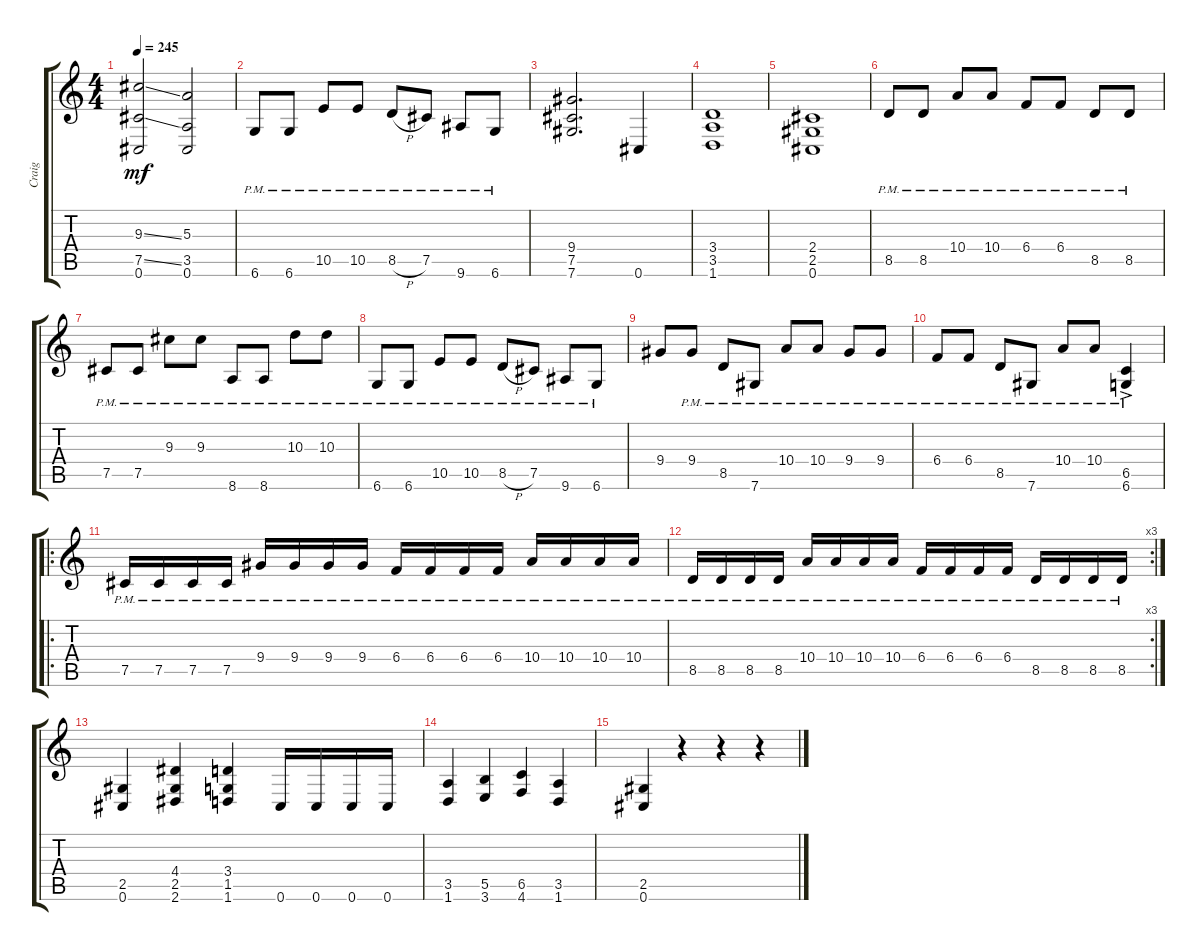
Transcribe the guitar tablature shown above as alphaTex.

\track ("Craig" "Craig") {instrument distortionguitar}
\staff {score tabs}
\tuning (Db4 Ab3 E3 B2 Gb2 Db2) {hide}
\ts (4 4)
\tempo 245
\clef g2
\ks c
(9.3{ss} 7.5{ss} 0.6).2{dy mf} (5.3 3.5 0.6).2 |
6.6{pm}.8 6.6{pm}.8 10.5{pm}.8 10.5{pm}.8 8.5{h pm}.8 7.5{pm}.8 9.6{pm}.8 6.6{pm}.8 |
(9.4 7.5 7.6).2{d} 0.6.4 |
(3.4 3.5 1.6).1 |
(2.4 2.5 0.6).1 |
8.5{pm}.8 8.5{pm}.8 10.4{pm}.8 10.4{pm}.8 6.4{pm}.8 6.4{pm}.8 8.5{pm}.8 8.5{pm}.8 |
7.5{pm}.8 7.5{pm}.8 9.3{pm}.8 9.3{pm}.8 8.6{pm}.8 8.6{pm}.8 10.3{pm}.8 10.3{pm}.8 |
6.6{pm}.8 6.6{pm}.8 10.5{pm}.8 10.5{pm}.8 8.5{h pm}.8 7.5{pm}.8 9.6{pm}.8 6.6{pm}.8 |
9.4.8 9.4{pm}.8 8.5{pm}.8 7.6{pm}.8 10.4{pm}.8 10.4{pm}.8 9.4{pm}.8 9.4{pm}.8 |
6.4{pm}.8 6.4{pm}.8 8.5{pm}.8 7.6{pm}.8 10.4{pm}.8 10.4{pm}.8 (6.5 6.6{ac pm}).4 |
\ro
7.5{pm}.16 7.5{pm}.16 7.5{pm}.16 7.5{pm}.16 9.4{pm}.16 9.4{pm}.16 9.4{pm}.16 9.4{pm}.16 6.4{pm}.16 6.4{pm}.16 6.4{pm}.16 6.4{pm}.16 10.4{pm}.16 10.4{pm}.16 10.4{pm}.16 10.4{pm}.16 |
\rc 3
8.5{pm}.16 8.5{pm}.16 8.5{pm}.16 8.5{pm}.16 10.4{pm}.16 10.4{pm}.16 10.4{pm}.16 10.4{pm}.16 6.4{pm}.16 6.4{pm}.16 6.4{pm}.16 6.4{pm}.16 8.5{pm}.16 8.5{pm}.16 8.5{pm}.16 8.5{pm}.16 |
(2.5 0.6).4 (4.4 2.5 2.6).4 (3.4 1.5 1.6).4 0.6.16 0.6.16 0.6.16 0.6.16 |
(3.5 1.6).4 (5.5 3.6).4 (6.5 4.6).4 (3.5 1.6).4 |
(2.5 0.6).4 r.4 r.4 r.4
